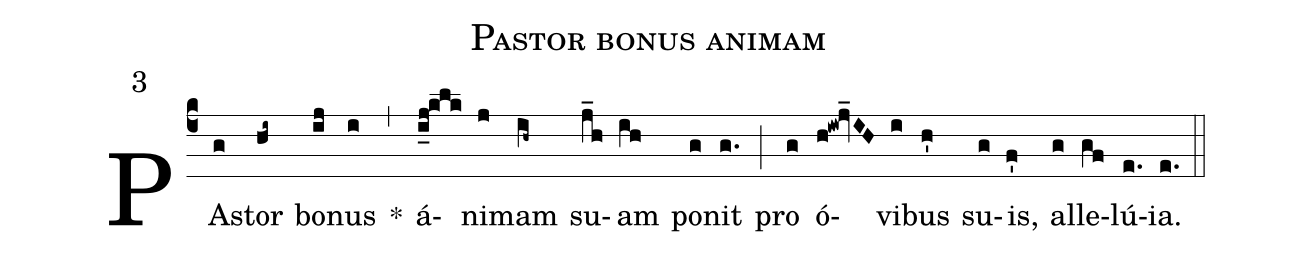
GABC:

name:Pastor bonus animam;
mode:3;
annotation:3;
office-part:Antiphonae;
%%
(c4) PA(g)stor(hi~) bo(ij)nus(i) *(,) á(i_j!klk)ni(j)mam(ih~) su(j_h)am(ih) po(g)nit(g.) (;) pro(g) ó(h!iw!jv_IH)vi(i)bus(h') su(g)is,(f') al(g)le(gf)lú(e.)ia.(e.) (::)
